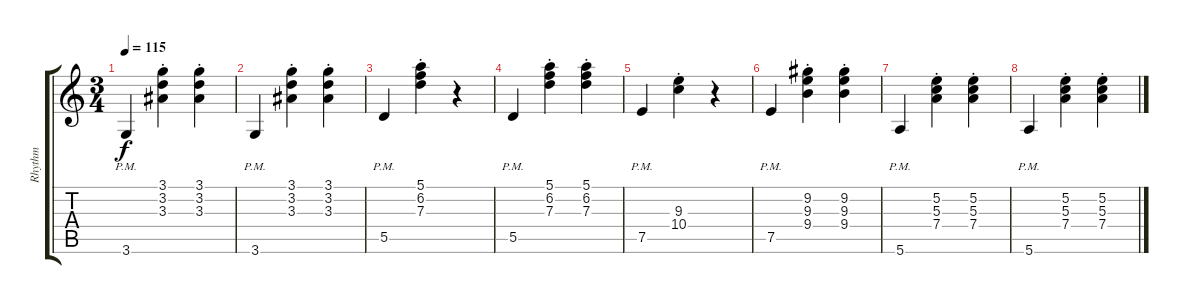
\track ("Rhythm" "Rhythm") {instrument acousticguitarnylon}
\staff {score tabs}
\tuning (E4 B3 G3 D3 A2 E2) {hide}
\ts (3 4)
\tempo 115
\clef g2
\ks c
3.6{pm}.4{dy f} (3.1{st} 3.2{st} 3.3{st}).4 (3.1{st} 3.2{st} 3.3{st}).4 |
3.6{pm}.4 (3.1{st} 3.2{st} 3.3{st}).4 (3.1{st} 3.2{st} 3.3{st}).4 |
5.5{pm}.4 (5.1{st} 6.2{st} 7.3{st}).4 r.4 |
5.5{pm}.4 (5.1{st} 6.2{st} 7.3{st}).4 (5.1{st} 6.2{st} 7.3{st}).4 |
7.5{pm}.4 (9.3{st} 10.4{st}).4 r.4 |
7.5{pm}.4 (9.2{st} 9.3{st} 9.4{st}).4 (9.2{st} 9.3{st} 9.4{st}).4 |
5.6{pm}.4 (5.2{st} 5.3{st} 7.4{st}).4 (5.2{st} 5.3{st} 7.4{st}).4 |
5.6{pm}.4 (5.2{st} 5.3{st} 7.4{st}).4 (5.2{st} 5.3{st} 7.4{st}).4
